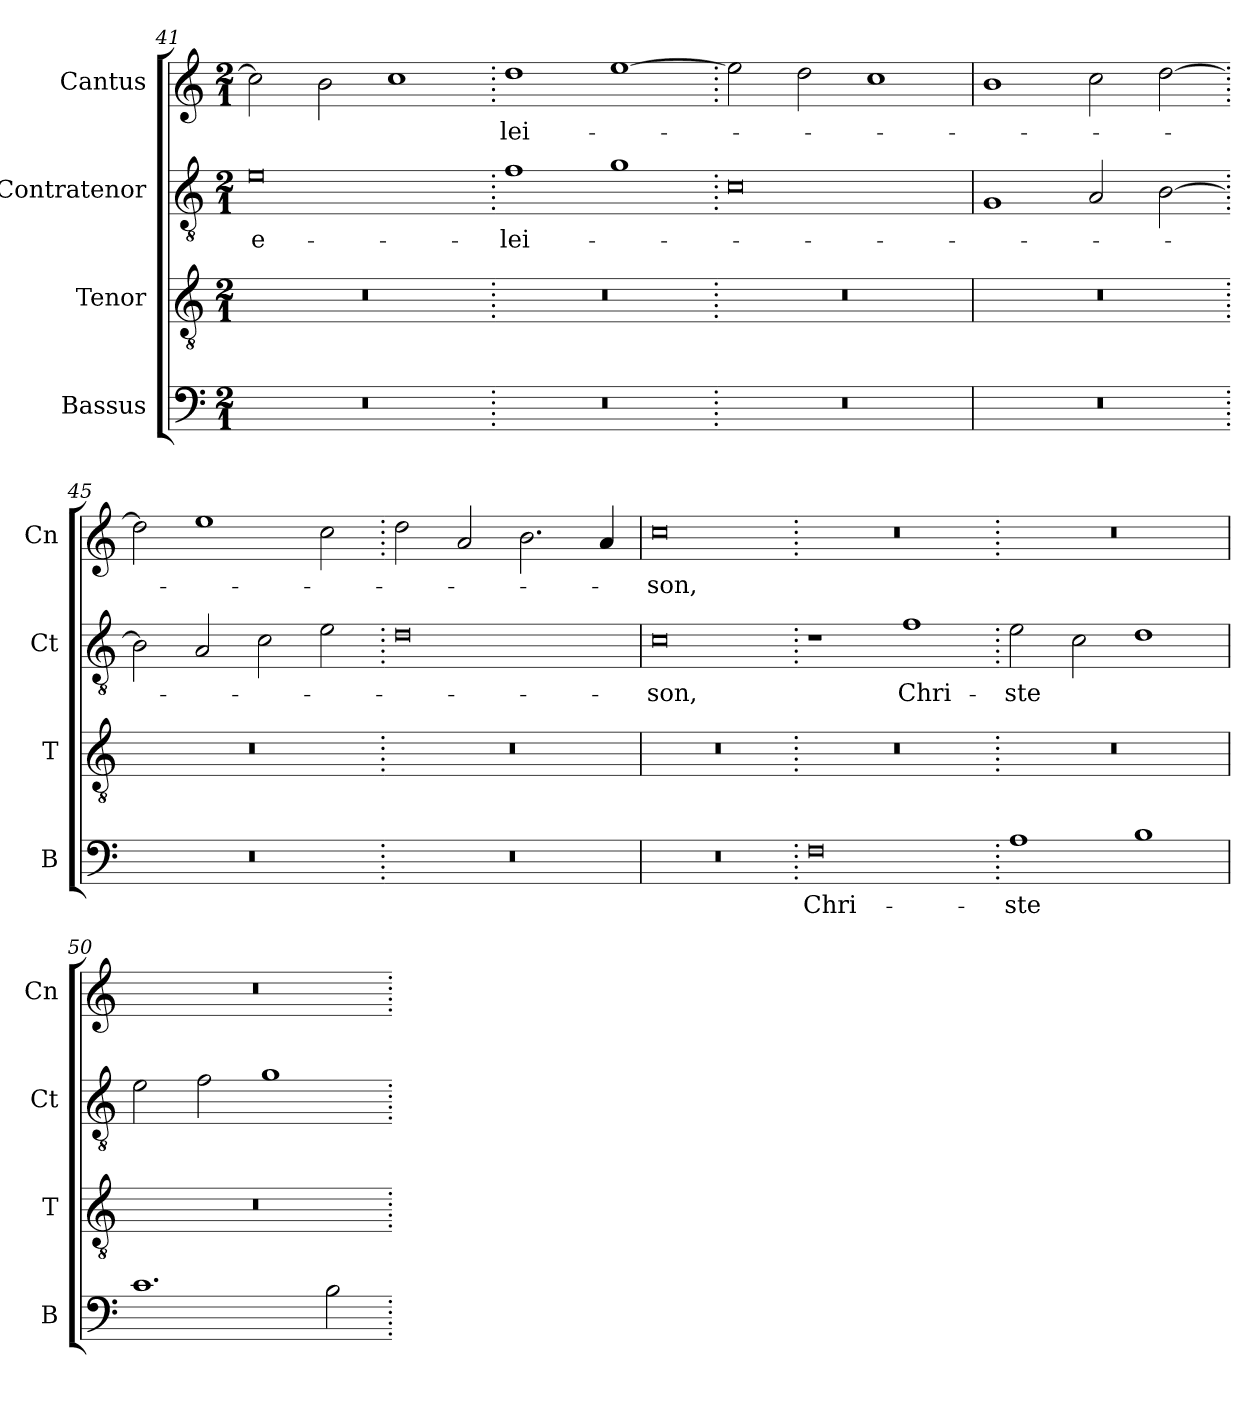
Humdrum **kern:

**kern	**text	**kern	**kern	**text	**kern	**text
*part4	*part4	*part3	*part2	*part2	*part1	*part1
*staff4	*staff4	*staff3	*staff2	*staff2	*staff1	*staff1
*I"Bassus	*	*I"Tenor	*I"Contratenor	*	*I"Cantus	*
*I'B	*	*I'T	*I'Ct	*	*I'Cn	*
*clefF4	*	*clefGv2	*clefGv2	*	*clefG2	*
*k[]	*	*k[]	*k[]	*	*k[]	*
*M2/1	*	*M2/1	*M2/1	*	*M2/1	*
=41	=41	=41	=41	=41	=41	=41
0r	.	0r	0e	e-	2cc\]	.
.	.	.	.	.	2b\	.
.	.	.	.	.	1cc	.
=42.	=42.	=42.	=42.	=42.	=42.	=42.
0r	.	0r	1f	-lei-	1dd	-lei-
.	.	.	1g	.	[1ee	.
=43.	=43.	=43.	=43.	=43.	=43.	=43.
0r	.	0r	0c	.	2ee\]	.
.	.	.	.	.	2dd\	.
.	.	.	.	.	1cc	.
=44	=44	=44	=44	=44	=44	=44
0r	.	0r	1G	.	1b	.
.	.	.	2A/	.	2cc\	.
.	.	.	[2B\	.	[2dd\	.
=45.	=45.	=45.	=45.	=45.	=45.	=45.
0r	.	0r	2B\]	.	2dd\]	.
.	.	.	2A/	.	1ee	.
.	.	.	2c\	.	.	.
.	.	.	2e\	.	2cc\	.
=46.	=46.	=46.	=46.	=46.	=46.	=46.
0r	.	0r	0d	.	2dd\	.
.	.	.	.	.	2a/	.
.	.	.	.	.	2.b\	.
.	.	.	.	.	4a/	.
=47	=47	=47	=47	=47	=47	=47
0r	.	0r	0c	-son,	0cc	-son,
=48.	=48.	=48.	=48.	=48.	=48.	=48.
0F	Chri-	0r	1r	.	0r	.
.	.	.	1f	Chri-	.	.
=49.	=49.	=49.	=49.	=49.	=49.	=49.
1A	-ste	0r	2e\	-ste	0r	.
.	.	.	2c\	.	.	.
1B	.	.	1d	.	.	.
=50	=50	=50	=50	=50	=50	=50
1.c	.	0r	2e\	.	0r	.
.	.	.	2f\	.	.	.
.	.	.	1g	.	.	.
2B\	.	.	.	.	.	.
=.	=.	=.	=.	=.	=.	=.
*-	*-	*-	*-	*-	*-	*-
